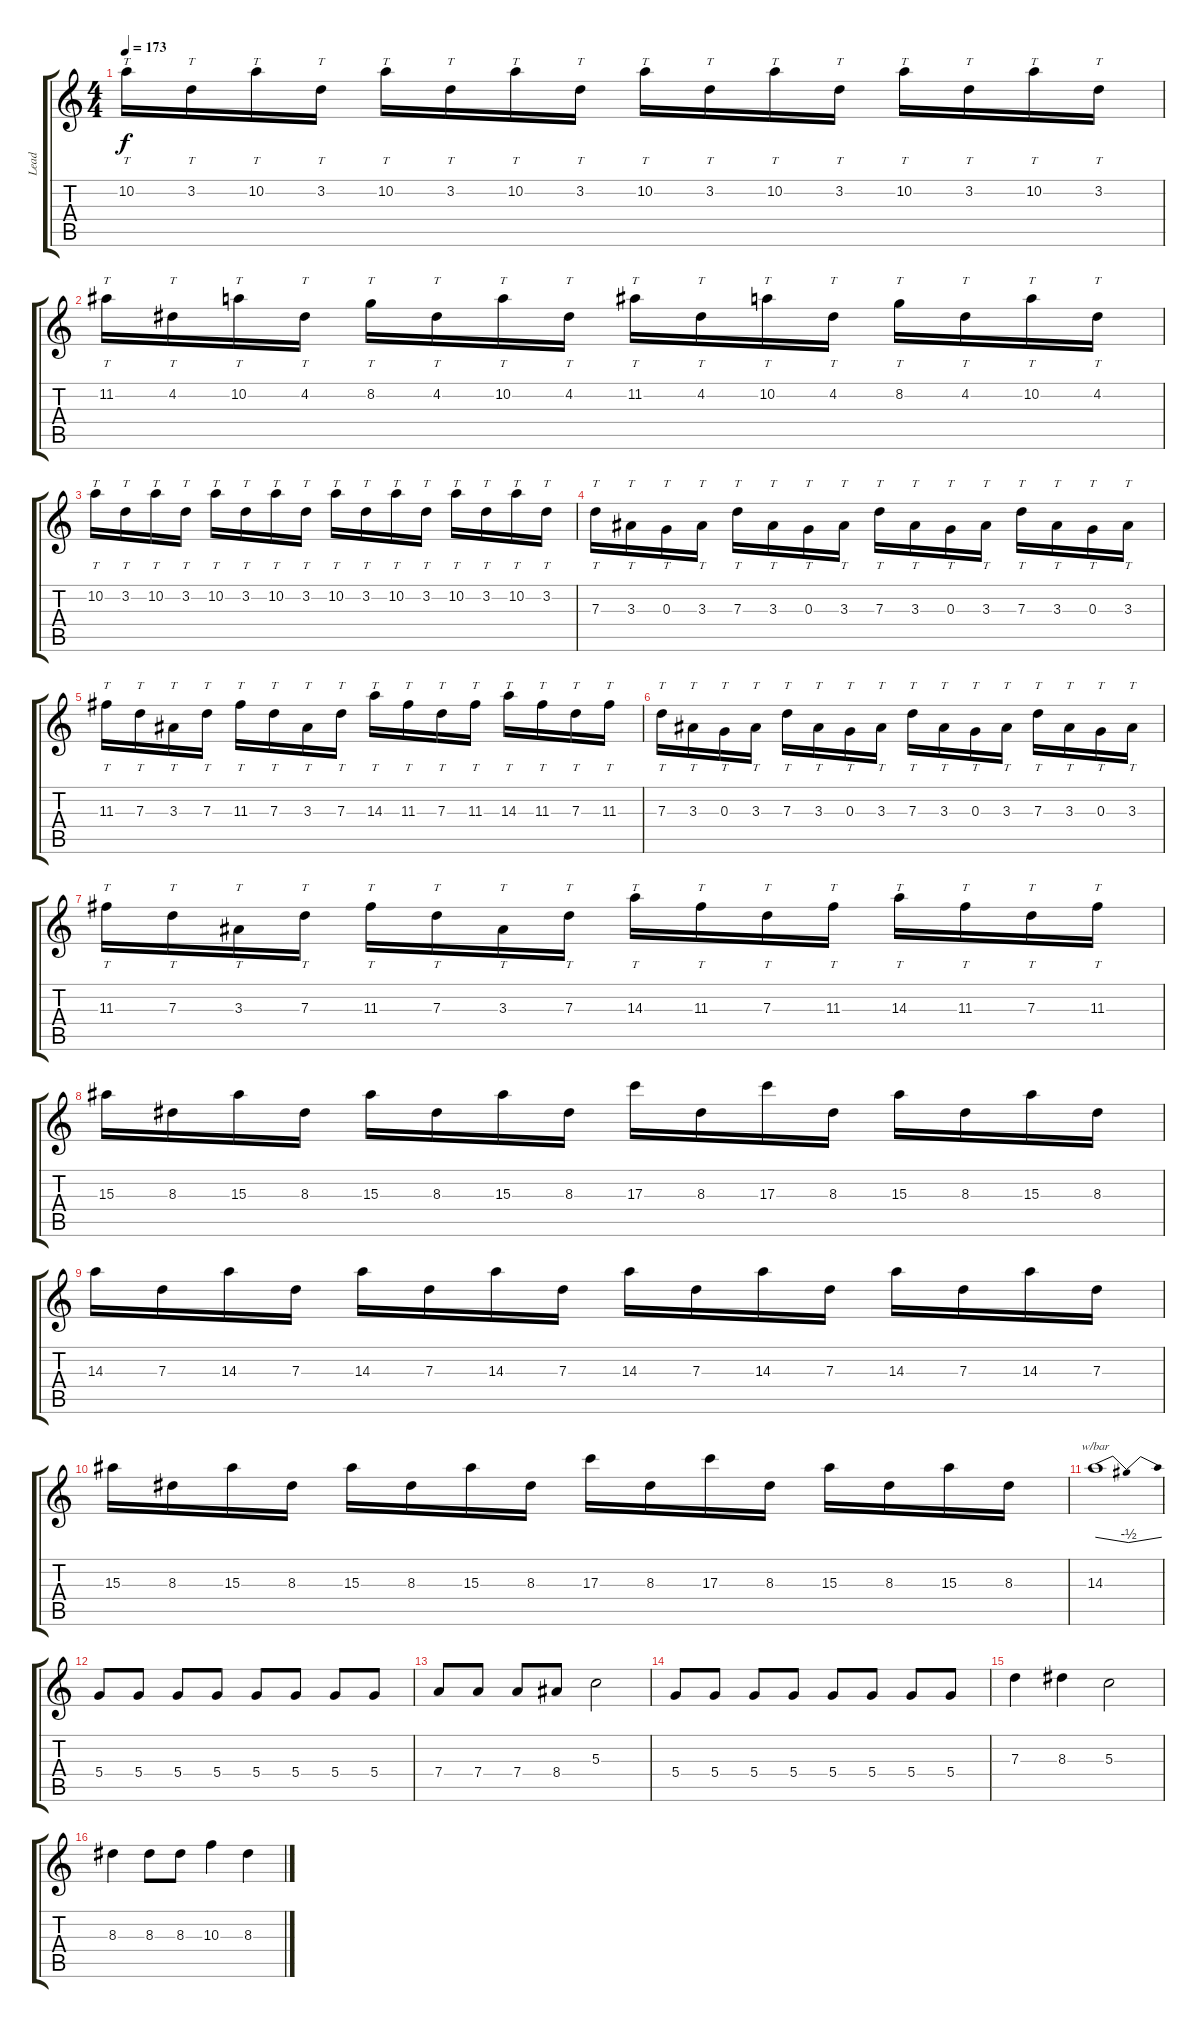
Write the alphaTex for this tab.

\track ("Lead" "Lead") {instrument distortionguitar}
\staff {score tabs}
\tuning (E4 B3 G3 D3 A2 E2) {hide}
\ts (4 4)
\tempo 173
\clef g2
\ks c
10.2.16{tt dy f} 3.2.16{tt} 10.2.16{tt} 3.2.16{tt} 10.2.16{tt} 3.2.16{tt} 10.2.16{tt} 3.2.16{tt} 10.2.16{tt} 3.2.16{tt} 10.2.16{tt} 3.2.16{tt} 10.2.16{tt} 3.2.16{tt} 10.2.16{tt} 3.2.16{tt} |
11.2.16{tt} 4.2.16{tt} 10.2.16{tt} 4.2.16{tt} 8.2.16{tt} 4.2.16{tt} 10.2.16{tt} 4.2.16{tt} 11.2.16{tt} 4.2.16{tt} 10.2.16{tt} 4.2.16{tt} 8.2.16{tt} 4.2.16{tt} 10.2.16{tt} 4.2.16{tt} |
10.2.16{tt} 3.2.16{tt} 10.2.16{tt} 3.2.16{tt} 10.2.16{tt} 3.2.16{tt} 10.2.16{tt} 3.2.16{tt} 10.2.16{tt} 3.2.16{tt} 10.2.16{tt} 3.2.16{tt} 10.2.16{tt} 3.2.16{tt} 10.2.16{tt} 3.2.16{tt} |
7.3.16{tt} 3.3.16{tt} 0.3.16{tt} 3.3.16{tt} 7.3.16{tt} 3.3.16{tt} 0.3.16{tt} 3.3.16{tt} 7.3.16{tt} 3.3.16{tt} 0.3.16{tt} 3.3.16{tt} 7.3.16{tt} 3.3.16{tt} 0.3.16{tt} 3.3.16{tt} |
11.3.16{tt} 7.3.16{tt} 3.3.16{tt} 7.3.16{tt} 11.3.16{tt} 7.3.16{tt} 3.3.16{tt} 7.3.16{tt} 14.3.16{tt} 11.3.16{tt} 7.3.16{tt} 11.3.16{tt} 14.3.16{tt} 11.3.16{tt} 7.3.16{tt} 11.3.16{tt} |
7.3.16{tt} 3.3.16{tt} 0.3.16{tt} 3.3.16{tt} 7.3.16{tt} 3.3.16{tt} 0.3.16{tt} 3.3.16{tt} 7.3.16{tt} 3.3.16{tt} 0.3.16{tt} 3.3.16{tt} 7.3.16{tt} 3.3.16{tt} 0.3.16{tt} 3.3.16{tt} |
11.3.16{tt} 7.3.16{tt} 3.3.16{tt} 7.3.16{tt} 11.3.16{tt} 7.3.16{tt} 3.3.16{tt} 7.3.16{tt} 14.3.16{tt} 11.3.16{tt} 7.3.16{tt} 11.3.16{tt} 14.3.16{tt} 11.3.16{tt} 7.3.16{tt} 11.3.16{tt} |
15.3.16 8.3.16 15.3.16 8.3.16 15.3.16 8.3.16 15.3.16 8.3.16 17.3.16 8.3.16 17.3.16 8.3.16 15.3.16 8.3.16 15.3.16 8.3.16 |
14.3.16 7.3.16 14.3.16 7.3.16 14.3.16 7.3.16 14.3.16 7.3.16 14.3.16 7.3.16 14.3.16 7.3.16 14.3.16 7.3.16 14.3.16 7.3.16 |
15.3.16 8.3.16 15.3.16 8.3.16 15.3.16 8.3.16 15.3.16 8.3.16 17.3.16 8.3.16 17.3.16 8.3.16 15.3.16 8.3.16 15.3.16 8.3.16 |
14.3.1{tbe (dip default 0 0 30 -2 60 0)} |
5.4.8 5.4.8 5.4.8 5.4.8 5.4.8 5.4.8 5.4.8 5.4.8 |
7.4.8 7.4.8 7.4.8 8.4.8 5.3.2 |
5.4.8 5.4.8 5.4.8 5.4.8 5.4.8 5.4.8 5.4.8 5.4.8 |
7.3.4 8.3.4 5.3.2 |
8.3.4 8.3.8 8.3.8 10.3.4 8.3.4
